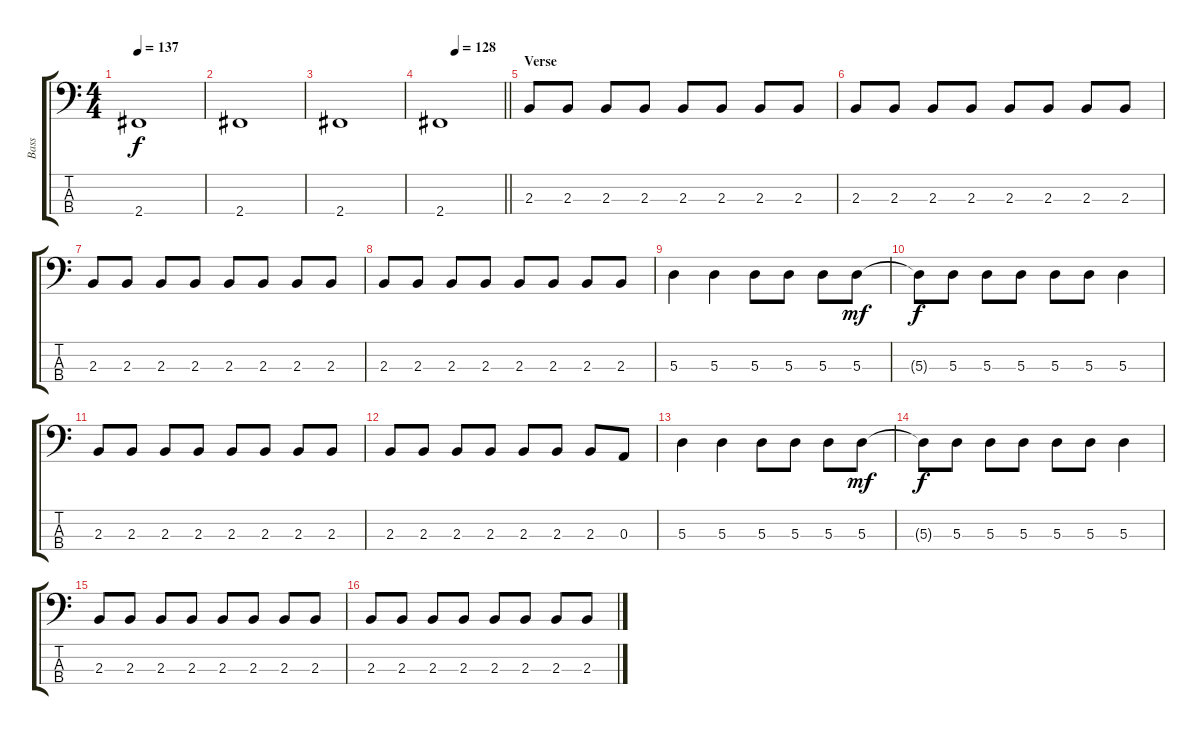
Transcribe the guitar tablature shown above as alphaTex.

\track ("Bass" "Bass") {instrument electricbasspick}
\staff {score tabs}
\tuning (G2 D2 A1 E1) {hide}
\ts (4 4)
\tempo 137
\clef f4
\ks c
2.4.1{dy f} |
2.4.1 |
2.4.1 |
\tempo (128 0.25)
\barLineRight lightlight
2.4.1 |
\section ("" "Verse")
2.3.8 2.3.8 2.3.8 2.3.8 2.3.8 2.3.8 2.3.8 2.3.8 |
2.3.8 2.3.8 2.3.8 2.3.8 2.3.8 2.3.8 2.3.8 2.3.8 |
2.3.8 2.3.8 2.3.8 2.3.8 2.3.8 2.3.8 2.3.8 2.3.8 |
2.3.8 2.3.8 2.3.8 2.3.8 2.3.8 2.3.8 2.3.8 2.3.8 |
5.3.4 5.3.4 5.3.8 5.3.8 5.3.8 5.3.8{dy mf} |
5.3{t}.8{dy f} 5.3.8 5.3.8 5.3.8 5.3.8 5.3.8 5.3.4 |
2.3.8 2.3.8 2.3.8 2.3.8 2.3.8 2.3.8 2.3.8 2.3.8 |
2.3.8 2.3.8 2.3.8 2.3.8 2.3.8 2.3.8 2.3.8 0.3.8 |
5.3.4 5.3.4 5.3.8 5.3.8 5.3.8 5.3.8{dy mf} |
5.3{t}.8{dy f} 5.3.8 5.3.8 5.3.8 5.3.8 5.3.8 5.3.4 |
2.3.8 2.3.8 2.3.8 2.3.8 2.3.8 2.3.8 2.3.8 2.3.8 |
2.3.8 2.3.8 2.3.8 2.3.8 2.3.8 2.3.8 2.3.8 2.3.8
